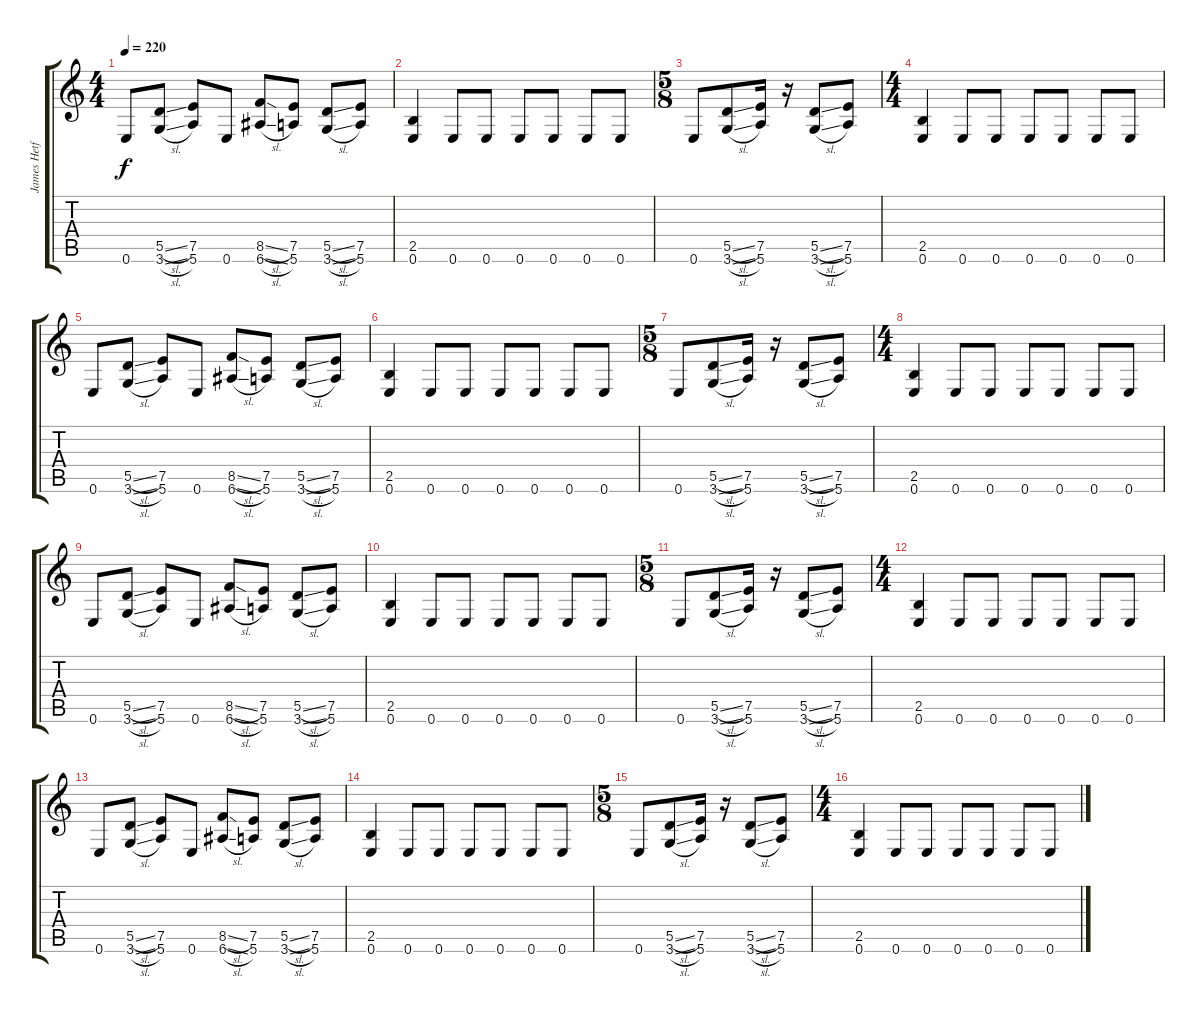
\track ("James Hetfield (Rithm & Lead Guitars)" "James Hetf") {instrument distortionguitar}
\staff {score tabs}
\tuning (E4 B3 G3 D3 A2 E2) {hide}
\ts (4 4)
\tempo 220
\clef g2
\ks c
0.6.8{dy f} (5.5{sl} 3.6{sl}).8 (7.5 5.6).8 0.6.8 (8.5{sl} 6.6{sl}).8 (7.5 5.6).8 (5.5{sl} 3.6{sl}).8 (7.5 5.6).8 |
(2.5 0.6).4 0.6.8 0.6.8 0.6.8 0.6.8 0.6.8 0.6.8 |
\ts (5 8)
0.6.8 (5.5{sl} 3.6{sl}).8 (7.5 5.6).16 r.16 (5.5{sl} 3.6{sl}).8 (7.5 5.6).8 |
\ts (4 4)
(2.5 0.6).4 0.6.8 0.6.8 0.6.8 0.6.8 0.6.8 0.6.8 |
0.6.8 (5.5{sl} 3.6{sl}).8 (7.5 5.6).8 0.6.8 (8.5{sl} 6.6{sl}).8 (7.5 5.6).8 (5.5{sl} 3.6{sl}).8 (7.5 5.6).8 |
(2.5 0.6).4 0.6.8 0.6.8 0.6.8 0.6.8 0.6.8 0.6.8 |
\ts (5 8)
0.6.8 (5.5{sl} 3.6{sl}).8 (7.5 5.6).16 r.16 (5.5{sl} 3.6{sl}).8 (7.5 5.6).8 |
\ts (4 4)
(2.5 0.6).4 0.6.8 0.6.8 0.6.8 0.6.8 0.6.8 0.6.8 |
0.6.8 (5.5{sl} 3.6{sl}).8 (7.5 5.6).8 0.6.8 (8.5{sl} 6.6{sl}).8 (7.5 5.6).8 (5.5{sl} 3.6{sl}).8 (7.5 5.6).8 |
(2.5 0.6).4 0.6.8 0.6.8 0.6.8 0.6.8 0.6.8 0.6.8 |
\ts (5 8)
0.6.8 (5.5{sl} 3.6{sl}).8 (7.5 5.6).16 r.16 (5.5{sl} 3.6{sl}).8 (7.5 5.6).8 |
\ts (4 4)
(2.5 0.6).4 0.6.8 0.6.8 0.6.8 0.6.8 0.6.8 0.6.8 |
0.6.8 (5.5{sl} 3.6{sl}).8 (7.5 5.6).8 0.6.8 (8.5{sl} 6.6{sl}).8 (7.5 5.6).8 (5.5{sl} 3.6{sl}).8 (7.5 5.6).8 |
(2.5 0.6).4 0.6.8 0.6.8 0.6.8 0.6.8 0.6.8 0.6.8 |
\ts (5 8)
0.6.8 (5.5{sl} 3.6{sl}).8 (7.5 5.6).16 r.16 (5.5{sl} 3.6{sl}).8 (7.5 5.6).8 |
\ts (4 4)
(2.5 0.6).4 0.6.8 0.6.8 0.6.8 0.6.8 0.6.8 0.6.8
